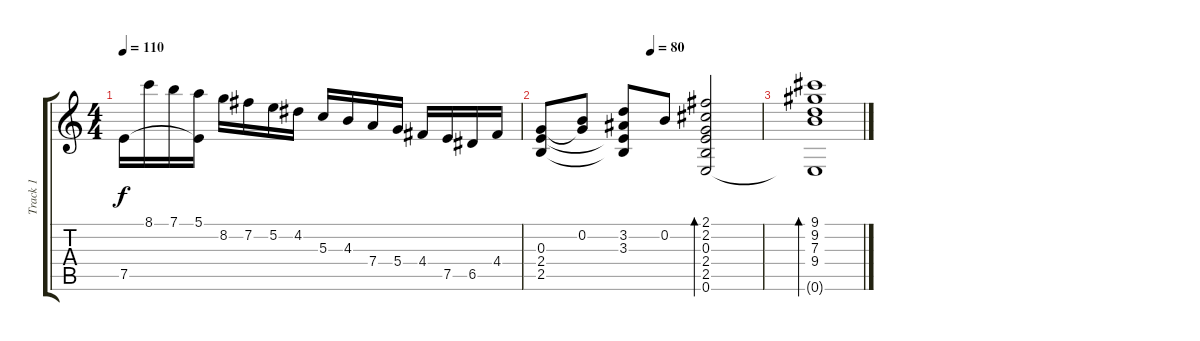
\track ("Track 1" "Track 1") {instrument acousticguitarnylon}
\staff {score tabs}
\tuning (E4 B3 G3 D3 A2 E2) {hide}
\ts (4 4)
\tempo 110
\clef g2
\ks c
7.5.16{dy f} 8.1.16 7.1.16 (5.1 7.5{t}).16 8.2.16 7.2.16 5.2.16 4.2.16 5.3.16 4.3.16 7.4.16 5.4.16 4.4.16 7.5.16 6.5.16 4.4.16 |
\tempo (80 0.5)
(0.3 2.4 2.5).8 (0.2 0.3{t}).8 (3.2 3.3 2.4{t} 2.5{t}).8 0.2.8 (2.1 2.2 0.3 2.4 2.5 0.6).2{bd 480} |
(9.1 9.2 7.3 9.4 0.6{t}).1{bd 480}
